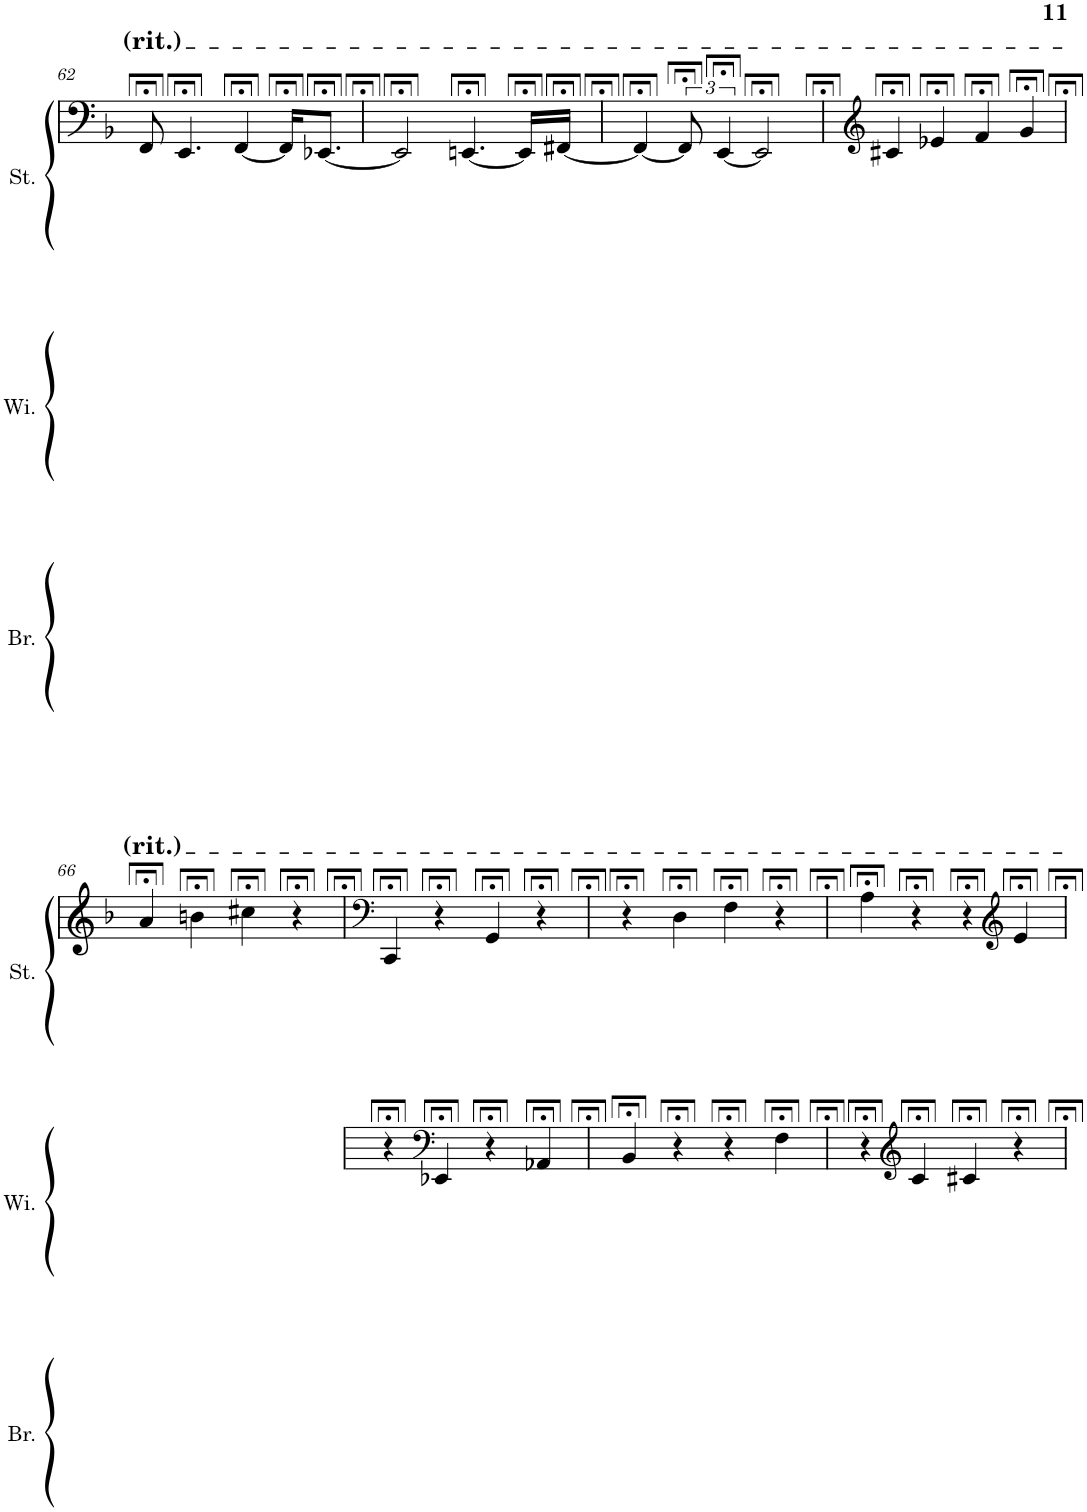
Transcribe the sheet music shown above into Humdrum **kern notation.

**kern	**kern	**kern	**kern	**kern	**kern
*part3	*part3	*part2	*part2	*part1	*part1
*staff6	*staff5	*staff4	*staff3	*staff2	*staff1
*I"Brass	*	*I"Winds	*	*I"Strings	*
*I'Br.	*	*I'Wi.	*	*I'St.	*
!!LO:PB:g=z
*clefF4	*clefG2	*clefF4	*clefG2	*clefF4	*clefF4
*k[b-]	*k[b-]	*k[b-]	*k[b-]	*k[b-]	*k[b-]
*M4/4	*M4/4	*M4/4	*M4/4	*M4/4	*M4/4
=62	=62	=62	=62	=62	=62
1r;<	1r;<	1r;<	1r;<	1r;<	8FF;</
.	.	.	.	.	4.EE;</
.	.	.	.	.	[4FF;</
.	.	.	.	.	16FF;</KL]
.	.	.	.	.	[8.EE-X;</J
=63	=63	=63	=63	=63	=63
1r;<	1r;<	1r;<	1r;<	1r;<	2EE-;</]
.	.	.	.	.	[4.EEn;</
.	.	.	.	.	16EE;</LL]
.	.	.	.	.	[16FF#X;</JJ
=64	=64	=64	=64	=64	=64
1r;<	1r;<	1r;<	1r;<	1r;<	4FF#;</_
.	.	.	.	.	12FF#;</]
.	.	.	.	.	[6EE;</
.	.	.	.	.	2EE;</]
=65	=65	=65	=65	=65	=65
*	*	*	*	*	*clefG2
1r;<	1r;<	1r;<	1r;<	1r;<	4c#X;</
.	.	.	.	.	4e-X;</
.	.	.	.	.	4f;</
.	.	.	.	.	4g;</
!!LO:LB:g=z
=66	=66	=66	=66	=66	=66
1r;<	1r;<	1r;<	1r;<	1r;<	4a;</
.	.	.	.	.	4bn;<\
.	.	.	.	.	4cc#X;<\
.	.	.	.	.	4r;<
=67	=67	=67	=67	=67	=67
*	*	*	*	*	*clefF4
1r;<	1r;<	1r;<	4r;<	1r;<	4CC;</
*	*	*	*clefF4	*	*
.	.	.	4EE-X;</	.	4r;<
.	.	.	4r;<	.	4GG;</
.	.	.	4AA-X;</	.	4r;<
=68	=68	=68	=68	=68	=68
1r;<	1r;<	1r;<	4BB-;</	1r;<	4r;<
.	.	.	4r;<	.	4D;<\
.	.	.	4r;<	.	4F;<\
.	.	.	4F;<\	.	4r;<
=69	=69	=69	=69	=69	=69
1r;<	1r;<	1r;<	4r;<	1r;<	4A;<\
*	*	*	*clefG2	*	*
.	.	.	4c;</	.	4r;<
.	.	.	4c#X;</	.	4r;<
*	*	*	*	*	*clefG2
.	.	.	4r;<	.	4e;</
=	=	=	=	=	=
*-	*-	*-	*-	*-	*-
